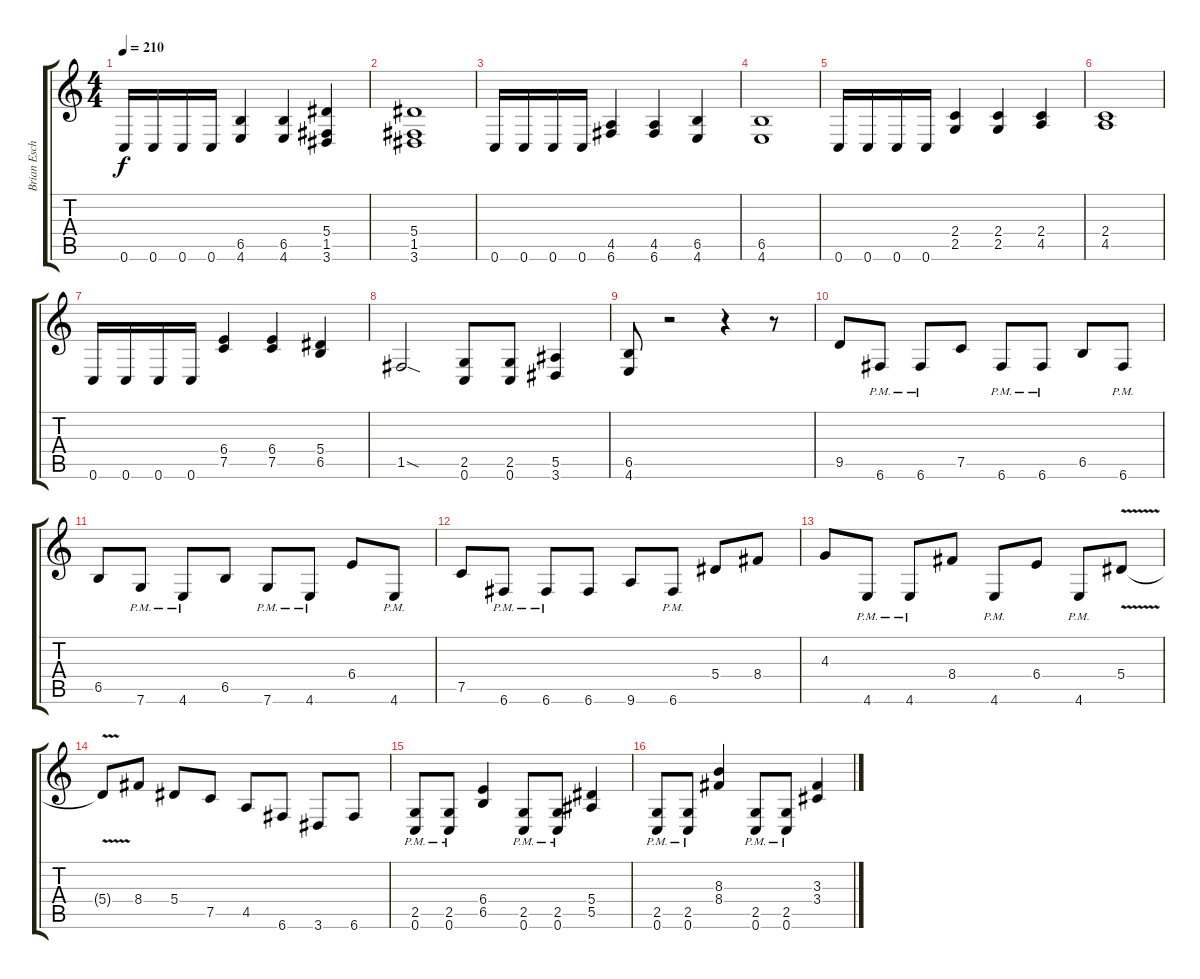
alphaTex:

\track ("Brian Eschbach" "Brian Esch") {instrument distortionguitar}
\staff {score tabs}
\tuning (C4 G3 Eb3 Bb2 F2 C2) {hide}
\ts (4 4)
\tempo 210
\clef g2
\ks c
0.6.16{dy f instrument distortionguitar} 0.6.16 0.6.16 0.6.16 (6.5 4.6).4 (6.5 4.6).4 (5.4 1.5 3.6).4 |
(5.4 1.5 3.6).1 |
0.6.16 0.6.16 0.6.16 0.6.16 (4.5 6.6).4 (4.5 6.6).4 (6.5 4.6).4 |
(6.5 4.6).1 |
0.6.16 0.6.16 0.6.16 0.6.16 (2.4 2.5).4 (2.4 2.5).4 (2.4 4.5).4 |
(2.4 4.5).1 |
0.6.16 0.6.16 0.6.16 0.6.16 (6.4 7.5).4 (6.4 7.5).4 (5.4 6.5).4 |
1.5{sod}.2 (2.5 0.6).8 (2.5 0.6).8 (5.5 3.6).4 |
(6.5 4.6).8 r.2 r.4 r.8 |
9.5.8 6.6{pm}.8 6.6{pm}.8 7.5.8 6.6{pm}.8 6.6{pm}.8 6.5.8 6.6{pm}.8 |
6.5.8 7.6{pm}.8 4.6{pm}.8 6.5.8 7.6{pm}.8 4.6{pm}.8 6.4.8 4.6{pm}.8 |
7.5.8 6.6{pm}.8 6.6{pm}.8 6.6.8 9.6.8 6.6{pm}.8 5.4.8 8.4.8 |
4.3.8 4.6{pm}.8 4.6{pm}.8 8.4.8 4.6{pm}.8 6.4.8 4.6{pm}.8 5.4{v}.8 |
5.4{t}.8 8.4.8 5.4.8 7.5.8 4.5.8 6.6.8 3.6.8 6.6.8 |
(2.5{pm} 0.6{pm}).8 (2.5{pm} 0.6{pm}).8 (6.4 6.5).4 (2.5{pm} 0.6{pm}).8 (2.5{pm} 0.6{pm}).8 (5.4 5.5).4 |
(2.5{pm} 0.6{pm}).8 (2.5{pm} 0.6{pm}).8 (8.3 8.4).4 (2.5{pm} 0.6{pm}).8 (2.5{pm} 0.6{pm}).8 (3.3 3.4).4
